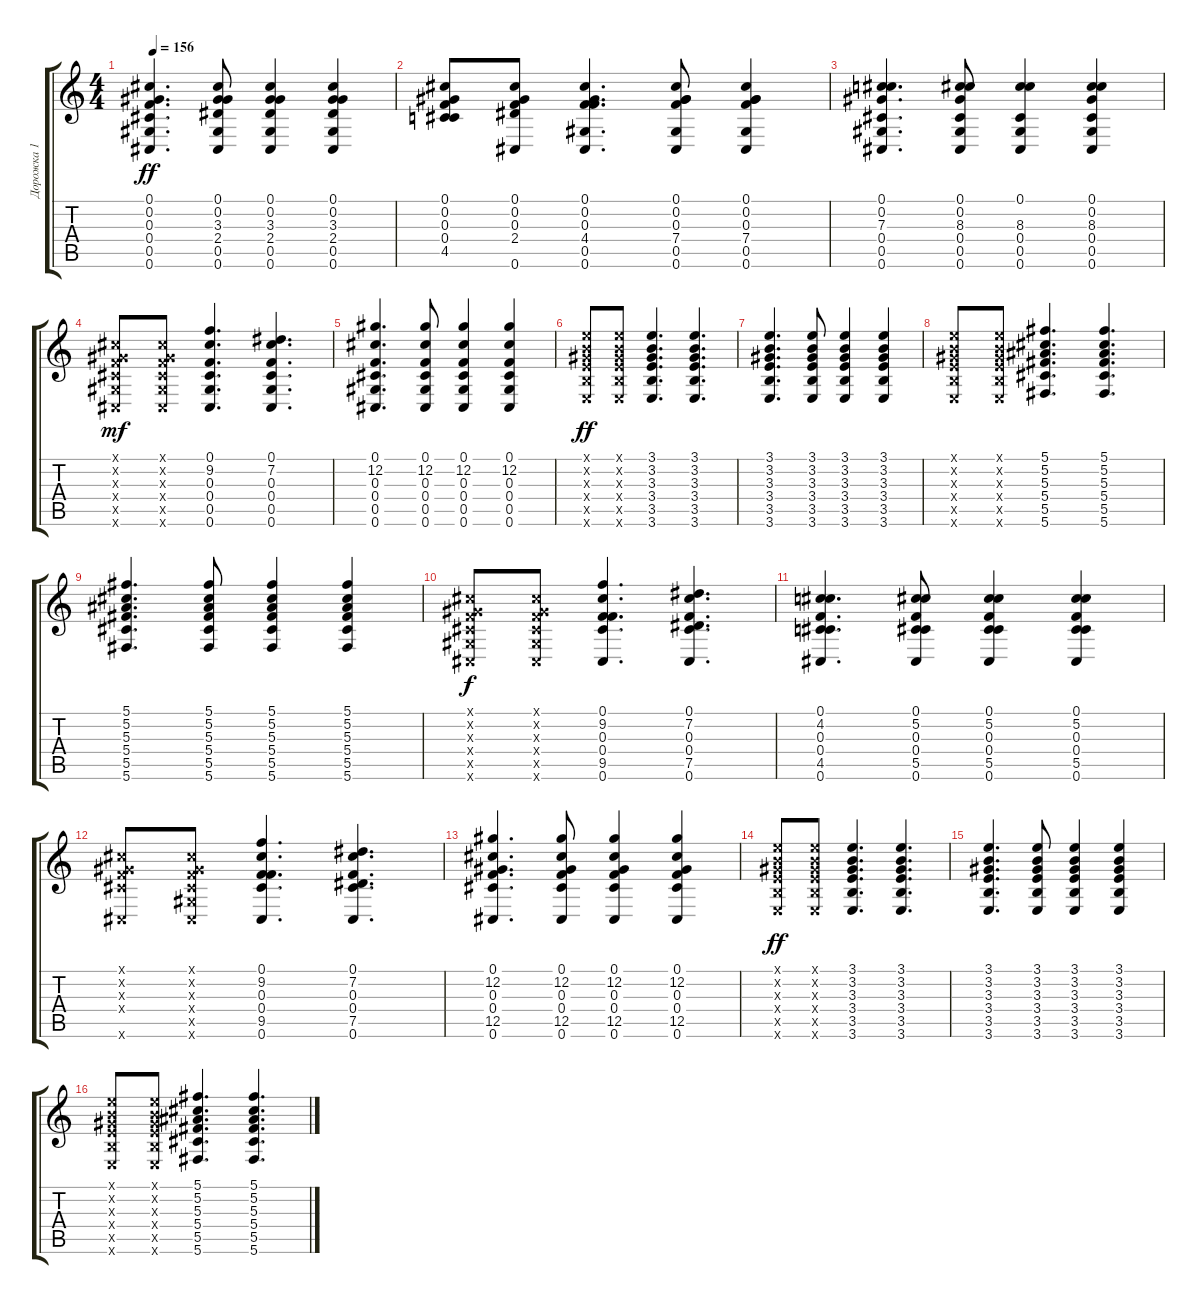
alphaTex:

\track ("Дорожка 1" "Дорожка 1") {instrument acousticguitarsteel}
\staff {score tabs}
\tuning (Db4 Ab3 F3 Db3 Ab2 Db2) {hide}
\ts (4 4)
\tempo 156
\clef g2
\ks c
(0.1 0.2 0.3 0.4 0.5 0.6).4{d dy ff} (0.1 0.2 3.3 2.4 0.5 0.6).8 (0.1 0.2 3.3 2.4 0.5 0.6).4 (0.1 0.2 3.3 2.4 0.5 0.6).4 |
(0.1 0.2 0.3 0.4 4.5).8 (0.1 0.2 0.3 2.4 0.6).8 (0.1 0.2 0.3 4.4 0.5 0.6).4{d} (0.1 0.2 0.3 7.4 0.5 0.6).8 (0.1 0.2 0.3 7.4 0.5 0.6).4 |
(0.1 0.2 7.3 0.4 0.5 0.6).4{d} (0.1 0.2 8.3 0.4 0.5 0.6).8 (0.1 8.3 0.4 0.5 0.6).4 (0.1 0.2 8.3 0.4 0.5 0.6).4 |
(0.1{x} 0.2{x} 0.3{x} 0.4{x} 0.5{x} 0.6{x}).8{dy mf} (0.1{x} 0.2{x} 0.3{x} 0.4{x} 0.5{x} 0.6{x}).8 (0.1 9.2 0.3 0.4 0.5 0.6).4{d} (0.1 7.2 0.3 0.4 0.5 0.6).4{d} |
(0.1 12.2 0.3 0.4 0.5 0.6).4{d} (0.1 12.2 0.3 0.4 0.5 0.6).8 (0.1 12.2 0.3 0.4 0.5 0.6).4 (0.1 12.2 0.3 0.4 0.5 0.6).4 |
(3.1{x} 3.2{x} 3.3{x} 3.4{x} 3.5{x} 3.6{x}).8{dy ff} (3.1{x} 3.2{x} 3.3{x} 3.4{x} 3.5{x} 3.6{x}).8 (3.1 3.2 3.3 3.4 3.5 3.6).4{d} (3.1 3.2 3.3 3.4 3.5 3.6).4{d} |
(3.1 3.2 3.3 3.4 3.5 3.6).4{d} (3.1 3.2 3.3 3.4 3.5 3.6).8 (3.1 3.2 3.3 3.4 3.5 3.6).4 (3.1 3.2 3.3 3.4 3.5 3.6).4 |
(3.1{x} 3.2{x} 3.3{x} 3.4{x} 3.5{x} 3.6{x}).8 (3.1{x} 3.2{x} 3.3{x} 3.4{x} 3.5{x} 3.6{x}).8 (5.1 5.2 5.3 5.4 5.5 5.6).4{d} (5.1 5.2 5.3 5.4 5.5 5.6).4{d} |
(5.1 5.2 5.3 5.4 5.5 5.6).4{d} (5.1 5.2 5.3 5.4 5.5 5.6).8 (5.1 5.2 5.3 5.4 5.5 5.6).4 (5.1 5.2 5.3 5.4 5.5 5.6).4 |
(0.1{x} 0.2{x} 0.3{x} 0.4{x} 0.5{x} 0.6{x}).8{dy f} (0.1{x} 0.2{x} 0.3{x} 0.4{x} 0.5{x} 0.6{x}).8 (0.1 9.2 0.3 0.4 9.5 0.6).4{d} (0.1 7.2 0.3 0.4 7.5 0.6).4{d} |
(0.1 4.2 0.3 0.4 4.5 0.6).4{d} (0.1 5.2 0.3 0.4 5.5 0.6).8 (0.1 5.2 0.3 0.4 5.5 0.6).4 (0.1 5.2 0.3 0.4 5.5 0.6).4 |
(0.1{x} 0.2{x} 0.3{x} 0.4{x} 0.6{x}).8 (0.1{x} 0.2{x} 0.3{x} 0.4{x} 0.5{x} 0.6{x}).8 (0.1 9.2 0.3 0.4 9.5 0.6).4{d} (0.1 7.2 0.3 0.4 7.5 0.6).4{d} |
(0.1 12.2 0.3 0.4 12.5 0.6).4{d} (0.1 12.2 0.3 0.4 12.5 0.6).8 (0.1 12.2 0.3 0.4 12.5 0.6).4 (0.1 12.2 0.3 0.4 12.5 0.6).4 |
(3.1{x} 3.2{x} 3.3{x} 3.4{x} 3.5{x} 3.6{x}).8{dy ff} (3.1{x} 3.2{x} 3.3{x} 3.4{x} 3.5{x} 3.6{x}).8 (3.1 3.2 3.3 3.4 3.5 3.6).4{d} (3.1 3.2 3.3 3.4 3.5 3.6).4{d} |
(3.1 3.2 3.3 3.4 3.5 3.6).4{d} (3.1 3.2 3.3 3.4 3.5 3.6).8 (3.1 3.2 3.3 3.4 3.5 3.6).4 (3.1 3.2 3.3 3.4 3.5 3.6).4 |
(3.1{x} 3.2{x} 3.3{x} 3.4{x} 3.5{x} 3.6{x}).8 (3.1{x} 3.2{x} 3.3{x} 3.4{x} 3.5{x} 3.6{x}).8 (5.1 5.2 5.3 5.4 5.5 5.6).4{d} (5.1 5.2 5.3 5.4 5.5 5.6).4{d}
